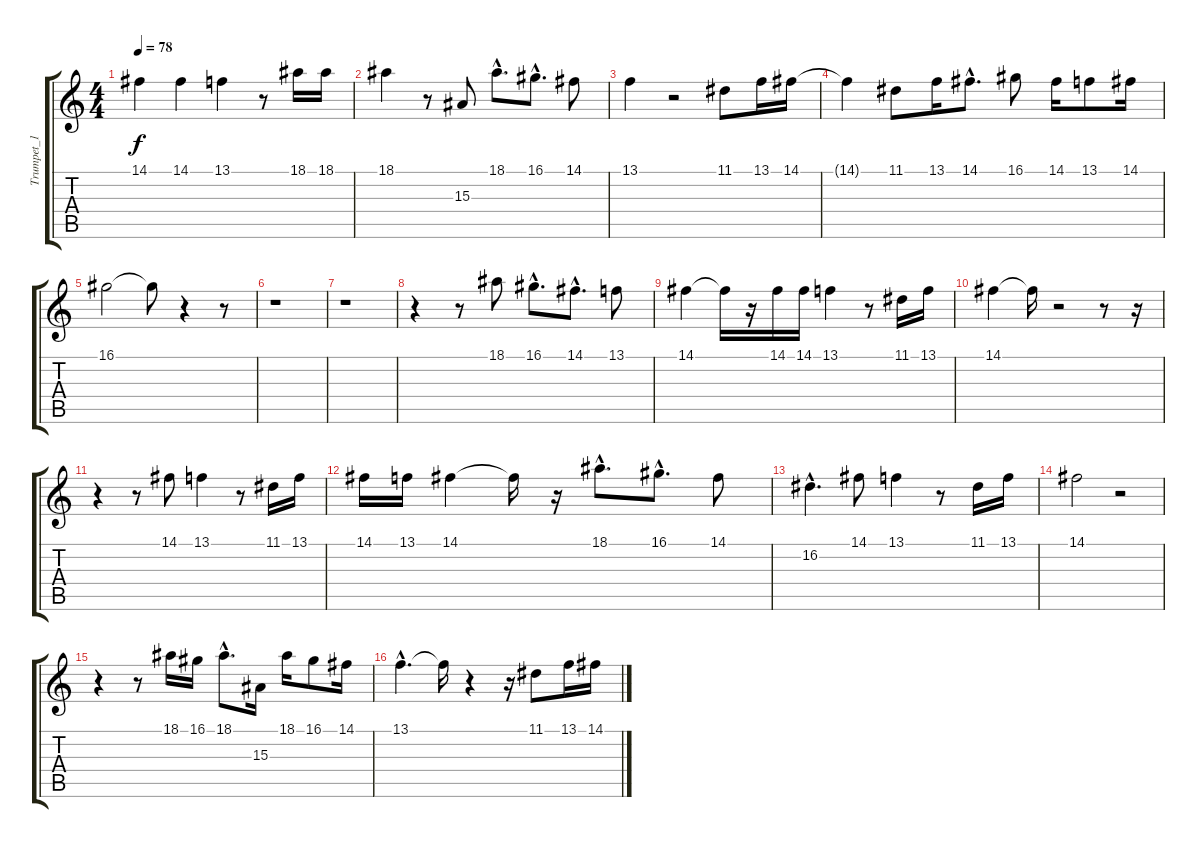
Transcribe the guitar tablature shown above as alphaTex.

\track ("Trumpet_1" "Trumpet_1") {instrument trumpet}
\staff {score tabs}
\tuning (E4 B3 G3 D3 A2 E2) {hide}
\ts (4 4)
\tempo 78
\clef g2
\ks c
14.1.4{dy f} 14.1.4 13.1.4 r.8 18.1.16 18.1.16 |
18.1.4 r.8 15.3.8 18.1{hac}.8{d} 16.1{hac}.8{d} 14.1.8 |
13.1.4 r.2 11.1.8 13.1.16 14.1.16 |
14.1{t}.4 11.1.8 13.1.16 14.1{hac}.8{d} 16.1.8 14.1.16 13.1.8 14.1.16 |
16.1.2 16.1{t}.8 r.4 r.8 |
r.1 |
r.1 |
r.4 r.8 18.1.8 16.1{hac}.8{d} 14.1{hac}.8{d} 13.1.8 |
14.1.4 14.1{t}.16 r.16 14.1.16 14.1.16 13.1.4 r.8 11.1.16 13.1.16 |
14.1.4 14.1{t}.16 r.2 r.8 r.16 |
r.4 r.8 14.1.8 13.1.4 r.8 11.1.16 13.1.16 |
14.1.16 13.1.16 14.1.4 14.1{t}.16 r.16 18.1{hac}.8{d} 16.1{hac}.8{d} 14.1.8 |
16.2{hac}.4{d} 14.1.8 13.1.4 r.8 11.1.16 13.1.16 |
14.1.2 r.2 |
r.4 r.8 18.1.16 16.1.16 18.1{hac}.8{d} 15.3.16 18.1.16 16.1.8 14.1.16 |
13.1{hac}.4{d} 13.1{t}.16 r.4 r.16 11.1.8 13.1.16 14.1.16
